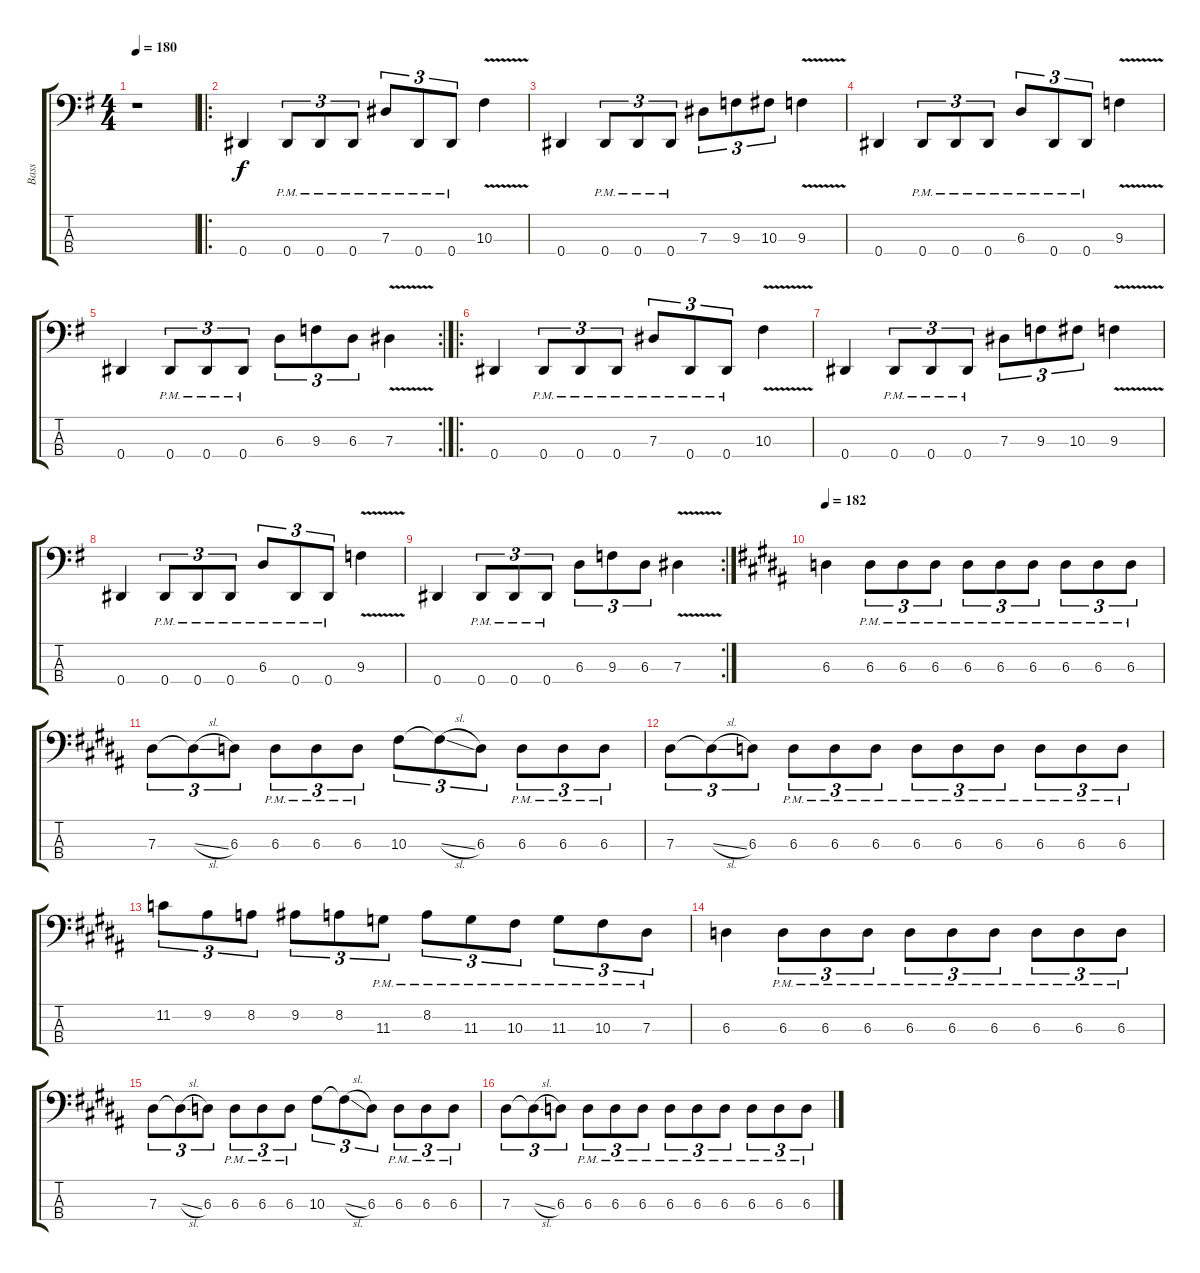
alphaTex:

\track ("Bass" "Bass") {instrument electricbasspick}
\staff {score tabs}
\tuning (Gb2 Db2 Ab1 Eb1) {hide}
\ts (4 4)
\tempo 180
\clef f4
\ks g
r.1{dy f instrument electricbasspick} |
\ro
0.4.4 0.4{pm}.8{tu (3 2)} 0.4{pm}.8{tu (3 2)} 0.4{pm}.8{tu (3 2)} 7.3{pm}.8{tu (3 2)} 0.4{pm}.8{tu (3 2)} 0.4{pm}.8{tu (3 2)} 10.3{v}.4 |
0.4.4 0.4{pm}.8{tu (3 2)} 0.4{pm}.8{tu (3 2)} 0.4{pm}.8{tu (3 2)} 7.3.8{tu (3 2)} 9.3.8{tu (3 2)} 10.3.8{tu (3 2)} 9.3{v}.4 |
0.4.4 0.4{pm}.8{tu (3 2)} 0.4{pm}.8{tu (3 2)} 0.4{pm}.8{tu (3 2)} 6.3{pm}.8{tu (3 2)} 0.4{pm}.8{tu (3 2)} 0.4{pm}.8{tu (3 2)} 9.3{v}.4 |
\rc 2
0.4.4 0.4{pm}.8{tu (3 2)} 0.4{pm}.8{tu (3 2)} 0.4{pm}.8{tu (3 2)} 6.3.8{tu (3 2)} 9.3.8{tu (3 2)} 6.3.8{tu (3 2)} 7.3{v}.4 |
\ro
0.4.4 0.4{pm}.8{tu (3 2)} 0.4{pm}.8{tu (3 2)} 0.4{pm}.8{tu (3 2)} 7.3{pm}.8{tu (3 2)} 0.4{pm}.8{tu (3 2)} 0.4{pm}.8{tu (3 2)} 10.3{v}.4 |
0.4.4 0.4{pm}.8{tu (3 2)} 0.4{pm}.8{tu (3 2)} 0.4{pm}.8{tu (3 2)} 7.3.8{tu (3 2)} 9.3.8{tu (3 2)} 10.3.8{tu (3 2)} 9.3{v}.4 |
0.4.4 0.4{pm}.8{tu (3 2)} 0.4{pm}.8{tu (3 2)} 0.4{pm}.8{tu (3 2)} 6.3{pm}.8{tu (3 2)} 0.4{pm}.8{tu (3 2)} 0.4{pm}.8{tu (3 2)} 9.3{v}.4 |
\rc 2
0.4.4 0.4{pm}.8{tu (3 2)} 0.4{pm}.8{tu (3 2)} 0.4{pm}.8{tu (3 2)} 6.3.8{tu (3 2)} 9.3.8{tu (3 2)} 6.3.8{tu (3 2)} 7.3{v}.4 |
\tempo 182
\ks b
6.3.4 6.3{pm}.8{tu (3 2)} 6.3{pm}.8{tu (3 2)} 6.3{pm}.8{tu (3 2)} 6.3{pm}.8{tu (3 2)} 6.3{pm}.8{tu (3 2)} 6.3{pm}.8{tu (3 2)} 6.3{pm}.8{tu (3 2)} 6.3{pm}.8{tu (3 2)} 6.3{pm}.8{tu (3 2)} |
7.3.8{tu (3 2)} 7.3{sl t}.8{tu (3 2)} 6.3.8{tu (3 2)} 6.3{pm}.8{tu (3 2)} 6.3{pm}.8{tu (3 2)} 6.3{pm}.8{tu (3 2)} 10.3.8{tu (3 2)} 10.3{sl t}.8{tu (3 2)} 6.3.8{tu (3 2)} 6.3{pm}.8{tu (3 2)} 6.3{pm}.8{tu (3 2)} 6.3{pm}.8{tu (3 2)} |
7.3.8{tu (3 2)} 7.3{sl t}.8{tu (3 2)} 6.3.8{tu (3 2)} 6.3{pm}.8{tu (3 2)} 6.3{pm}.8{tu (3 2)} 6.3{pm}.8{tu (3 2)} 6.3{pm}.8{tu (3 2)} 6.3{pm}.8{tu (3 2)} 6.3{pm}.8{tu (3 2)} 6.3{pm}.8{tu (3 2)} 6.3{pm}.8{tu (3 2)} 6.3{pm}.8{tu (3 2)} |
11.2.8{tu (3 2)} 9.2.8{tu (3 2)} 8.2.8{tu (3 2)} 9.2.8{tu (3 2)} 8.2.8{tu (3 2)} 11.3{pm}.8{tu (3 2)} 8.2{pm}.8{tu (3 2)} 11.3{pm}.8{tu (3 2)} 10.3{pm}.8{tu (3 2)} 11.3{pm}.8{tu (3 2)} 10.3{pm}.8{tu (3 2)} 7.3{pm}.8{tu (3 2)} |
6.3.4 6.3{pm}.8{tu (3 2)} 6.3{pm}.8{tu (3 2)} 6.3{pm}.8{tu (3 2)} 6.3{pm}.8{tu (3 2)} 6.3{pm}.8{tu (3 2)} 6.3{pm}.8{tu (3 2)} 6.3{pm}.8{tu (3 2)} 6.3{pm}.8{tu (3 2)} 6.3{pm}.8{tu (3 2)} |
7.3.8{tu (3 2)} 7.3{sl t}.8{tu (3 2)} 6.3.8{tu (3 2)} 6.3{pm}.8{tu (3 2)} 6.3{pm}.8{tu (3 2)} 6.3{pm}.8{tu (3 2)} 10.3.8{tu (3 2)} 10.3{sl t}.8{tu (3 2)} 6.3.8{tu (3 2)} 6.3{pm}.8{tu (3 2)} 6.3{pm}.8{tu (3 2)} 6.3{pm}.8{tu (3 2)} |
7.3.8{tu (3 2)} 7.3{sl t}.8{tu (3 2)} 6.3.8{tu (3 2)} 6.3{pm}.8{tu (3 2)} 6.3{pm}.8{tu (3 2)} 6.3{pm}.8{tu (3 2)} 6.3{pm}.8{tu (3 2)} 6.3{pm}.8{tu (3 2)} 6.3{pm}.8{tu (3 2)} 6.3{pm}.8{tu (3 2)} 6.3{pm}.8{tu (3 2)} 6.3{pm}.8{tu (3 2)}
